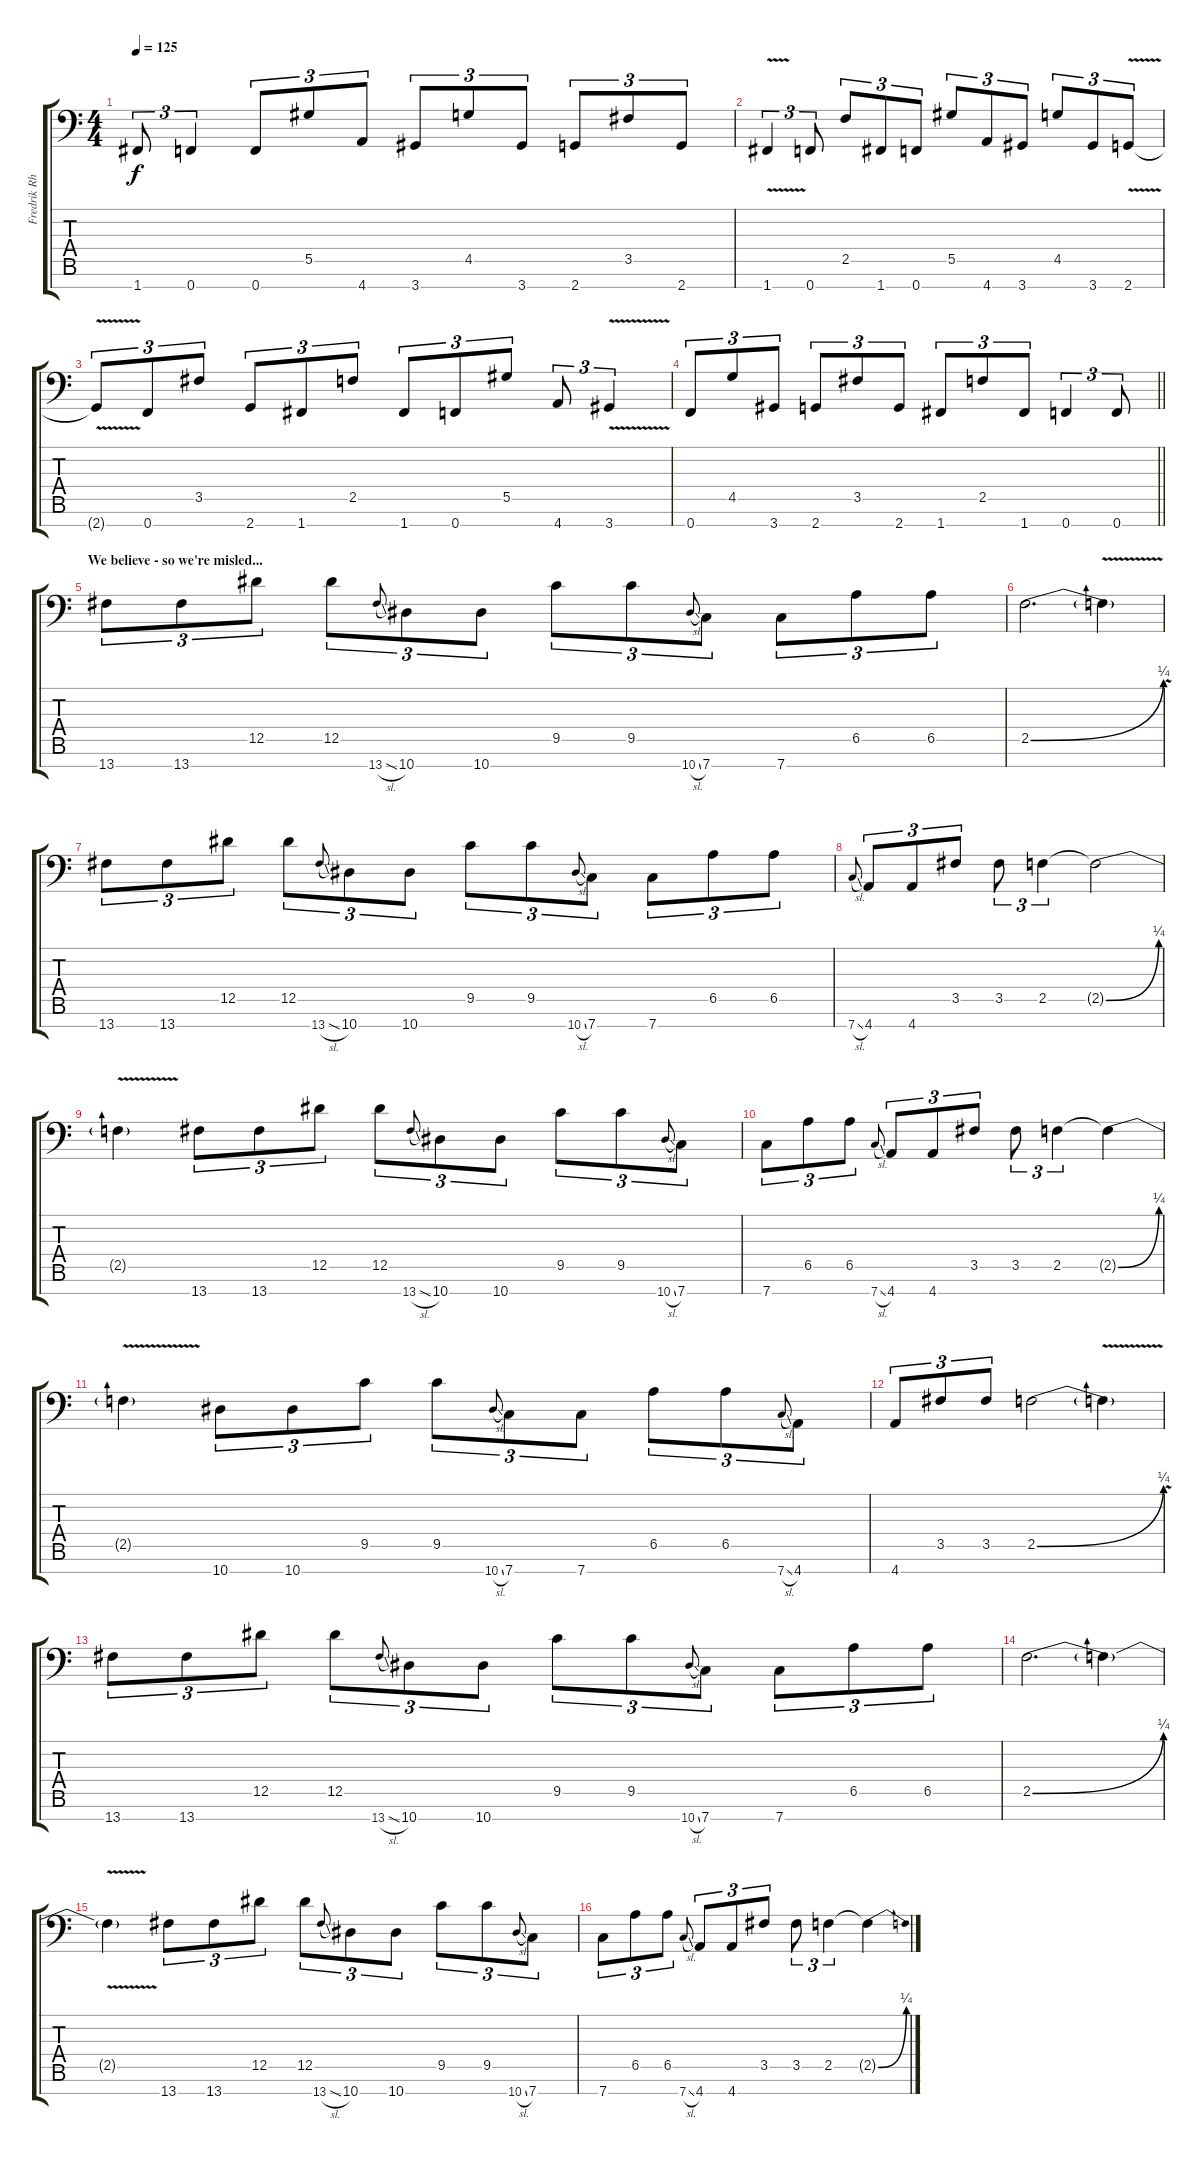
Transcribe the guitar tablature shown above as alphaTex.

\track ("Fredrik Rhythm" "Fredrik Rh") {instrument distortionguitar}
\staff {score tabs}
\tuning (Bb3 Gb3 Db3 Ab2 Eb2 Bb1 F1) {hide}
\ts (4 4)
\tempo 125
\clef f4
\ks c
1.7.8{tu (3 2) dy f} 0.7.4{tu (3 2)} 0.7.8{tu (3 2)} 5.5.8{tu (3 2)} 4.7.8{tu (3 2)} 3.7.8{tu (3 2)} 4.5.8{tu (3 2)} 3.7.8{tu (3 2)} 2.7.8{tu (3 2)} 3.5.8{tu (3 2)} 2.7.8{tu (3 2)} |
1.7{v}.4{tu (3 2)} 0.7.8{tu (3 2)} 2.5.8{tu (3 2)} 1.7.8{tu (3 2)} 0.7.8{tu (3 2)} 5.5.8{tu (3 2)} 4.7.8{tu (3 2)} 3.7.8{tu (3 2)} 4.5.8{tu (3 2)} 3.7.8{tu (3 2)} 2.7{v}.8{tu (3 2)} |
2.7{t}.8{tu (3 2)} 0.7.8{tu (3 2)} 3.5.8{tu (3 2)} 2.7.8{tu (3 2)} 1.7.8{tu (3 2)} 2.5.8{tu (3 2)} 1.7.8{tu (3 2)} 0.7.8{tu (3 2)} 5.5.8{tu (3 2)} 4.7.8{tu (3 2)} 3.7{v}.4{tu (3 2)} |
\barLineRight lightlight
0.7.8{tu (3 2)} 4.5.8{tu (3 2)} 3.7.8{tu (3 2)} 2.7.8{tu (3 2)} 3.5.8{tu (3 2)} 2.7.8{tu (3 2)} 1.7.8{tu (3 2)} 2.5.8{tu (3 2)} 1.7.8{tu (3 2)} 0.7.4{tu (3 2)} 0.7.8{tu (3 2)} |
\section ("" "We believe - so we're misled...")
13.7.8{tu (3 2)} 13.7.8{tu (3 2)} 12.5.8{tu (3 2)} 12.5.8{tu (3 2)} 13.7{sl}.8{gr onbeat} 10.7.8{tu (3 2)} 10.7.8{tu (3 2)} 9.5.8{tu (3 2)} 9.5.8{tu (3 2)} 10.7{sl}.8{gr onbeat} 7.7.8{tu (3 2)} 7.7.8{tu (3 2)} 6.5.8{tu (3 2)} 6.5.8{tu (3 2)} |
2.5{be (bend 0 0 60 1)}.2{d} 2.5{v t}.4 |
13.7.8{tu (3 2)} 13.7.8{tu (3 2)} 12.5.8{tu (3 2)} 12.5.8{tu (3 2)} 13.7{sl}.8{gr onbeat} 10.7.8{tu (3 2)} 10.7.8{tu (3 2)} 9.5.8{tu (3 2)} 9.5.8{tu (3 2)} 10.7{sl}.8{gr onbeat} 7.7.8{tu (3 2)} 7.7.8{tu (3 2)} 6.5.8{tu (3 2)} 6.5.8{tu (3 2)} |
7.7{sl}.8{gr onbeat} 4.7.8{tu (3 2)} 4.7.8{tu (3 2)} 3.5.8{tu (3 2)} 3.5.8{tu (3 2)} 2.5.4{tu (3 2)} 2.5{be (bend 0 0 60 1) t}.2 |
2.5{v t}.4 13.7.8{tu (3 2)} 13.7.8{tu (3 2)} 12.5.8{tu (3 2)} 12.5.8{tu (3 2)} 13.7{sl}.8{gr onbeat} 10.7.8{tu (3 2)} 10.7.8{tu (3 2)} 9.5.8{tu (3 2)} 9.5.8{tu (3 2)} 10.7{sl}.8{gr onbeat} 7.7.8{tu (3 2)} |
7.7.8{tu (3 2)} 6.5.8{tu (3 2)} 6.5.8{tu (3 2)} 7.7{sl}.8{gr onbeat} 4.7.8{tu (3 2)} 4.7.8{tu (3 2)} 3.5.8{tu (3 2)} 3.5.8{tu (3 2)} 2.5.4{tu (3 2)} 2.5{be (bend 0 0 60 1) t}.4 |
2.5{v t}.4 10.7.8{tu (3 2)} 10.7.8{tu (3 2)} 9.5.8{tu (3 2)} 9.5.8{tu (3 2)} 10.7{sl}.8{gr onbeat} 7.7.8{tu (3 2)} 7.7.8{tu (3 2)} 6.5.8{tu (3 2)} 6.5.8{tu (3 2)} 7.7{sl}.8{gr onbeat} 4.7.8{tu (3 2)} |
4.7.8{tu (3 2)} 3.5.8{tu (3 2)} 3.5.8{tu (3 2)} 2.5{be (bend 0 0 60 1)}.2 2.5{v t}.4 |
13.7.8{tu (3 2)} 13.7.8{tu (3 2)} 12.5.8{tu (3 2)} 12.5.8{tu (3 2)} 13.7{sl}.8{gr onbeat} 10.7.8{tu (3 2)} 10.7.8{tu (3 2)} 9.5.8{tu (3 2)} 9.5.8{tu (3 2)} 10.7{sl}.8{gr onbeat} 7.7.8{tu (3 2)} 7.7.8{tu (3 2)} 6.5.8{tu (3 2)} 6.5.8{tu (3 2)} |
2.5{be (bend 0 0 60 1)}.2{d} 2.5{t}.4 |
2.5{v t}.4 13.7.8{tu (3 2)} 13.7.8{tu (3 2)} 12.5.8{tu (3 2)} 12.5.8{tu (3 2)} 13.7{sl}.8{gr onbeat} 10.7.8{tu (3 2)} 10.7.8{tu (3 2)} 9.5.8{tu (3 2)} 9.5.8{tu (3 2)} 10.7{sl}.8{gr onbeat} 7.7.8{tu (3 2)} |
7.7.8{tu (3 2)} 6.5.8{tu (3 2)} 6.5.8{tu (3 2)} 7.7{sl}.8{gr onbeat} 4.7.8{tu (3 2)} 4.7.8{tu (3 2)} 3.5.8{tu (3 2)} 3.5.8{tu (3 2)} 2.5.4{tu (3 2)} 2.5{be (bend 0 0 60 1) t}.4
